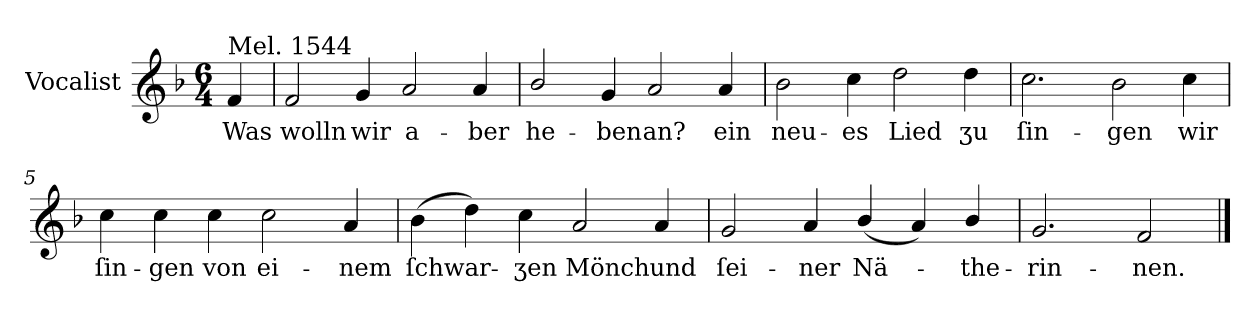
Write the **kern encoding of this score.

**kern	**text
*part1	*part1
*staff1	*staff1
*I"Vocalist	*
*k[b-]	*
*F:	*
*M6/4	*
=	=
!LO:TX:a:t=Mel. 1544	!
4f	Was
=1	=1
2f	wolln
4g	wir
2a	a-
4a	-ber
=2	=2
2b-/	he-
4g	-ben
2a	an?
4a	ein
=3	=3
2b-	neu-
4cc	-es
2dd	Lied
4dd	ʒu
=4	=4
2.cc	ſin-
2b-	-gen
4cc	wir
=5	=5
4cc	ſin-
4cc	-gen
4cc	von
2cc	ei-
4a	-nem
=6	=6
(4b-	ſchwar-
4dd)	.
4cc	-ʒen
2a	Mönch
4a	und
=7	=7
2g	ſei-
4a	-ner
(4b-/	Nä-
4a)	.
4b-/	-the-
=8	=8
2.g	-rin-
2f	-nen.
==	==
*-	*-
